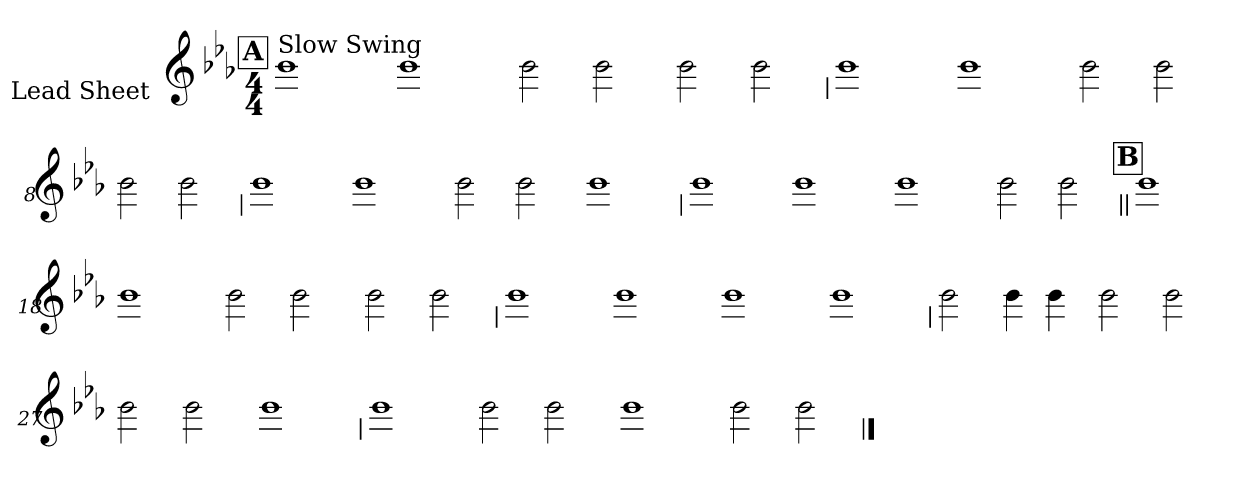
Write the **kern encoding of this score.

**kern
*part1
*staff1
*I"Lead Sheet
*stria0
*clefG2
*k[b-e-a-]
*E-:
*M4/4
!!LO:REH:place=s1:a:t=A
=1||
!LO:TX:a:t=Slow Swing
1b-
=2-
1b-
=3-
2b-
2b-
=4-
2b-
2b-
!!LO:LB:g=z
=5
1b-
=6-
1b-
=7-
2b-
2b-
=8-
2b-
2b-
!!LO:LB:g=z
=9
1b-
=10-
1b-
=11-
2b-
2b-
=12-
1b-
!!LO:LB:g=z
=13
1b-
=14-
1b-
=15-
1b-
=16-
2b-
2b-
!!LO:LB:g=z
!!LO:REH:place=s1:a:t=B
=17||
1b-
=18-
1b-
=19-
2b-
2b-
=20-
2b-
2b-
!!LO:LB:g=z
=21
1b-
=22-
1b-
=23-
1b-
=24-
1b-
!!LO:LB:g=z
=25
2b-
4b-
4b-
=26-
2b-
2b-
=27-
2b-
2b-
=28-
1b-
!!LO:LB:g=z
=29
1b-
=30-
2b-
2b-
=31-
1b-
=32-
2b-
2b-
==
*-
